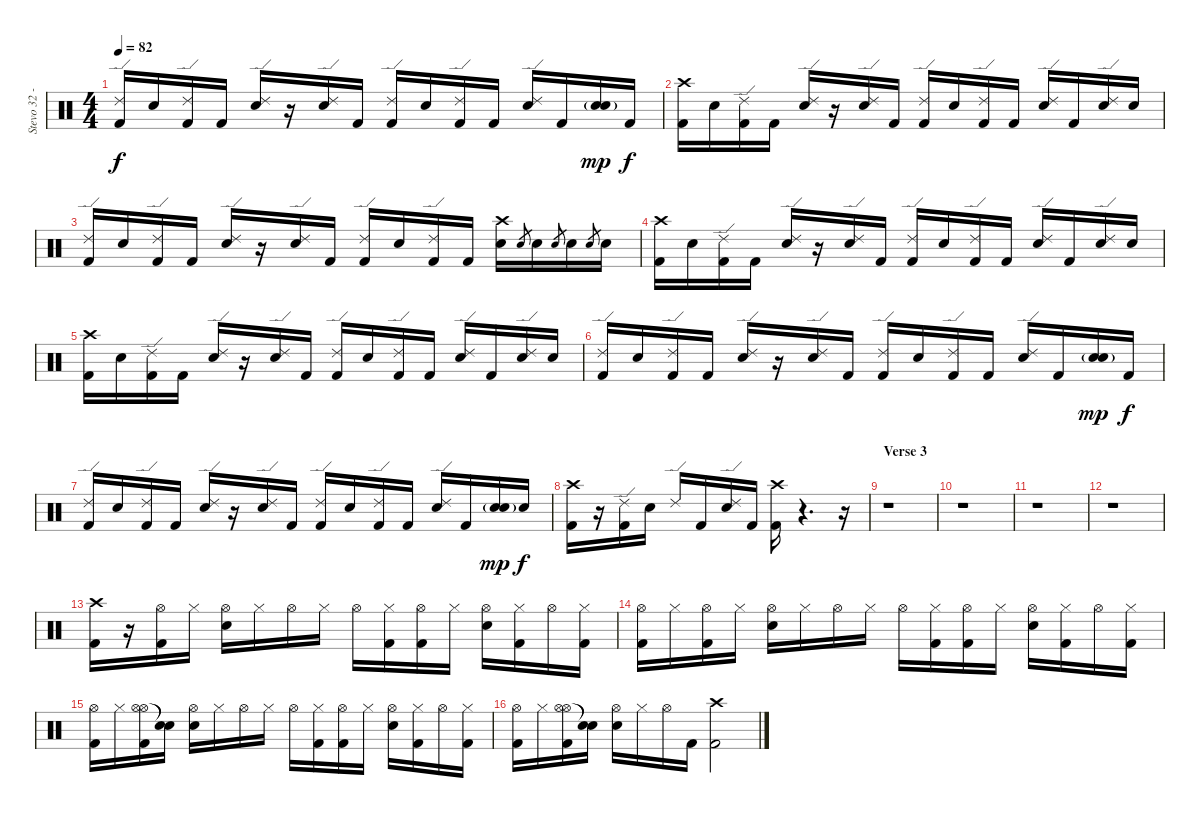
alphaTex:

\track ("Stevo 32 - Drums" "Stevo 32 -") {instrument percussion}
\staff {score}
\articulation defaults
\ts (4 4)
\tempo 82
\clef neutral
\ks c
("Ride (edge) 2" "Kick (hit) 2").16{dy f} "Snare (hit) 2".16 ("Ride (edge) 2" "Kick (hit) 2").16 "Kick (hit) 2".16 ("Ride (edge) 2" "Snare (hit) 2").16 r.16 ("Ride (edge) 2" "Snare (hit) 2").16 "Kick (hit) 2".16 ("Ride (edge) 2" "Kick (hit) 2").16 "Snare (hit) 2".16 ("Ride (edge) 2" "Kick (hit) 2").16 "Kick (hit) 2".16 ("Ride (edge) 2" "Snare (hit) 2").16 "Kick (hit) 2".16 ("Snare (hit) 2"{g} "Snare (hit) 2").16{dy mp} "Kick (hit) 2".16{dy f} |
("Crash high (hit)" "Kick (hit) 2").16 "Snare (hit) 2".16 ("Ride (edge) 2" "Kick (hit) 2").16 "Kick (hit) 2".16 ("Ride (edge) 2" "Snare (hit) 2").16 r.16 ("Ride (edge) 2" "Snare (hit) 2").16 "Kick (hit) 2".16 ("Ride (edge) 2" "Kick (hit) 2").16 "Snare (hit) 2".16 ("Ride (edge) 2" "Kick (hit) 2").16 "Kick (hit) 2".16 ("Ride (edge) 2" "Snare (hit) 2").16 "Kick (hit) 2".16 ("Ride (edge) 2" "Snare (hit) 2").16 "Snare (hit) 2".16 |
("Ride (edge) 2" "Kick (hit) 2").16 "Snare (hit) 2".16 ("Ride (edge) 2" "Kick (hit) 2").16 "Kick (hit) 2".16 ("Ride (edge) 2" "Snare (hit) 2").16 r.16 ("Ride (edge) 2" "Snare (hit) 2").16 "Kick (hit) 2".16 ("Ride (edge) 2" "Kick (hit) 2").16 "Snare (hit) 2".16 ("Ride (edge) 2" "Kick (hit) 2").16 "Kick (hit) 2".16 ("Crash high (hit)" "Snare (hit) 2").16 "Snare (hit) 2".8{gr} "Snare (hit) 2".16 "Snare (hit) 2".8{gr} "Snare (hit) 2".16 "Snare (hit) 2".8{gr} "Snare (hit) 2".16 |
("Crash high (hit)" "Kick (hit) 2").16 "Snare (hit) 2".16 ("Ride (edge) 2" "Kick (hit) 2").16 "Kick (hit) 2".16 ("Ride (edge) 2" "Snare (hit) 2").16 r.16 ("Ride (edge) 2" "Snare (hit) 2").16 "Kick (hit) 2".16 ("Ride (edge) 2" "Kick (hit) 2").16 "Snare (hit) 2".16 ("Ride (edge) 2" "Kick (hit) 2").16 "Kick (hit) 2".16 ("Ride (edge) 2" "Snare (hit) 2").16 "Kick (hit) 2".16 ("Ride (edge) 2" "Snare (hit) 2").16 "Snare (hit) 2".16 |
("Crash high (hit)" "Kick (hit) 2").16 "Snare (hit) 2".16 ("Ride (edge) 2" "Kick (hit) 2").16 "Kick (hit) 2".16 ("Ride (edge) 2" "Snare (hit) 2").16 r.16 ("Ride (edge) 2" "Snare (hit) 2").16 "Kick (hit) 2".16 ("Ride (edge) 2" "Kick (hit) 2").16 "Snare (hit) 2".16 ("Ride (edge) 2" "Kick (hit) 2").16 "Kick (hit) 2".16 ("Ride (edge) 2" "Snare (hit) 2").16 "Kick (hit) 2".16 ("Ride (edge) 2" "Snare (hit) 2").16 "Snare (hit) 2".16 |
("Ride (edge) 2" "Kick (hit) 2").16 "Snare (hit) 2".16 ("Ride (edge) 2" "Kick (hit) 2").16 "Kick (hit) 2".16 ("Ride (edge) 2" "Snare (hit) 2").16 r.16 ("Ride (edge) 2" "Snare (hit) 2").16 "Kick (hit) 2".16 ("Ride (edge) 2" "Kick (hit) 2").16 "Snare (hit) 2".16 ("Ride (edge) 2" "Kick (hit) 2").16 "Kick (hit) 2".16 ("Ride (edge) 2" "Snare (hit) 2").16 "Kick (hit) 2".16 ("Snare (hit) 2"{g} "Snare (hit) 2").16{dy mp} "Kick (hit) 2".16{dy f} |
("Ride (edge) 2" "Kick (hit) 2").16 "Snare (hit) 2".16 ("Ride (edge) 2" "Kick (hit) 2").16 "Kick (hit) 2".16 ("Ride (edge) 2" "Snare (hit) 2").16 r.16 ("Ride (edge) 2" "Snare (hit) 2").16 "Kick (hit) 2".16 ("Ride (edge) 2" "Kick (hit) 2").16 "Snare (hit) 2".16 ("Ride (edge) 2" "Kick (hit) 2").16 "Kick (hit) 2".16 ("Ride (edge) 2" "Snare (hit) 2").16 "Kick (hit) 2".16 ("Snare (hit) 2"{g} "Snare (hit) 2").16{dy mp} "Snare (hit) 2".16{dy f} |
("Crash high (hit)" "Kick (hit) 2").16 r.16 ("Ride (edge) 2" "Kick (hit) 2").16 "Snare (hit) 2".16 "Ride (edge) 2".16 "Kick (hit) 2".16 ("Ride (edge) 2" "Snare (hit) 2").16 "Kick (hit) 2".16 ("Crash high (hit)" "Kick (hit) 2").16 r.4{d} r.16 |
\section ("" "Verse 3")
r.1 |
r.1 |
r.1 |
r.1 |
("Crash high (hit)" "Kick (hit) 2").16 r.16 ("Hi-Hat (open)" "Kick (hit) 2").16 "Hi-Hat (closed)".16 ("Hi-Hat (open)" "Snare (hit) 2").16 "Hi-Hat (closed)".16 "Hi-Hat (open)".16 "Hi-Hat (closed)".16 "Hi-Hat (open)".16 ("Hi-Hat (closed)" "Kick (hit) 2").16 ("Hi-Hat (open)" "Kick (hit) 2").16 "Hi-Hat (closed)".16 ("Hi-Hat (open)" "Snare (hit) 2").16 ("Hi-Hat (closed)" "Kick (hit) 2").16 "Hi-Hat (open)".16 ("Hi-Hat (closed)" "Kick (hit) 2").16 |
("Hi-Hat (open)" "Kick (hit) 2").16 "Hi-Hat (closed)".16 ("Hi-Hat (open)" "Kick (hit) 2").16 "Hi-Hat (closed)".16 ("Hi-Hat (open)" "Snare (hit) 2").16 "Hi-Hat (closed)".16 "Hi-Hat (open)".16 "Hi-Hat (closed)".16 "Hi-Hat (open)".16 ("Hi-Hat (closed)" "Kick (hit) 2").16 ("Hi-Hat (open)" "Kick (hit) 2").16 "Hi-Hat (closed)".16 ("Hi-Hat (open)" "Snare (hit) 2").16 ("Hi-Hat (closed)" "Kick (hit) 2").16 "Hi-Hat (open)".16 ("Hi-Hat (closed)" "Kick (hit) 2").16 |
("Hi-Hat (open)" "Kick (hit) 2").16 "Hi-Hat (closed)".16 ("Hi-Hat (open)" "Hi-Hat (open)" "Kick (hit) 2").16 ("Snare (hit)"{t} "Snare (hit)"{t}).16 ("Hi-Hat (open)" "Snare (hit) 2").16 "Hi-Hat (closed)".16 "Hi-Hat (open)".16 "Hi-Hat (closed)".16 "Hi-Hat (open)".16 ("Hi-Hat (closed)" "Kick (hit) 2").16 ("Hi-Hat (open)" "Kick (hit) 2").16 "Hi-Hat (closed)".16 ("Hi-Hat (open)" "Snare (hit) 2").16 ("Hi-Hat (closed)" "Kick (hit) 2").16 "Hi-Hat (open)".16 ("Hi-Hat (closed)" "Kick (hit) 2").16 |
("Hi-Hat (open)" "Kick (hit) 2").16 "Hi-Hat (closed)".16 ("Hi-Hat (open)" "Hi-Hat (open)" "Kick (hit) 2").16 ("Snare (hit)"{t} "Snare (hit)"{t}).16 ("Hi-Hat (open)" "Snare (hit) 2").16 "Hi-Hat (closed)".16 "Hi-Hat (open)".16 "Kick (hit) 2".16 ("Crash high (hit)" "Kick (hit) 2").2
